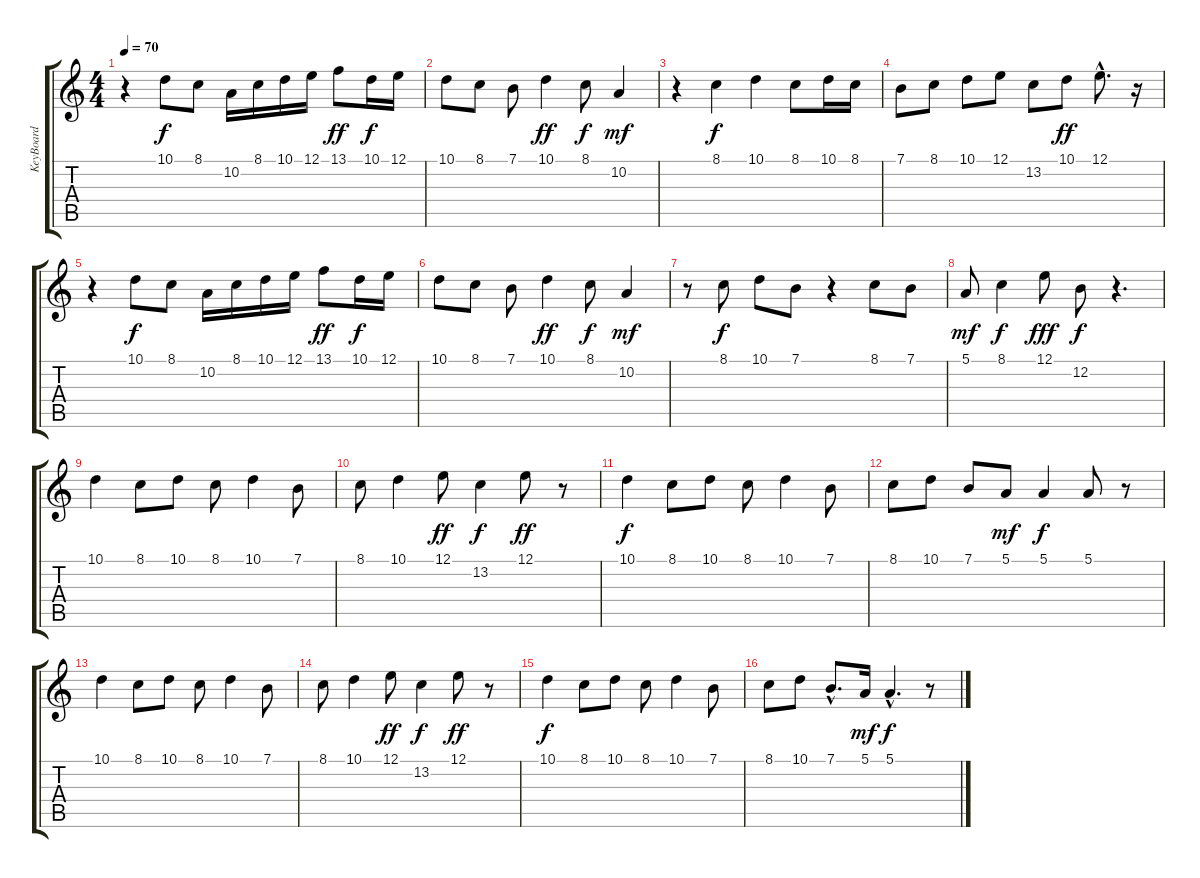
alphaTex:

\track ("KeyBoard" "KeyBoard") {instrument recorder}
\staff {score tabs}
\tuning (E4 B3 G3 D3 A2 E2) {hide}
\ts (4 4)
\tempo 70
\clef g2
\ks c
r.4{dy f} 10.1.8 8.1.8 10.2.16 8.1.16 10.1.16 12.1.16 13.1.8{dy ff} 10.1.16{dy f} 12.1.16 |
10.1.8 8.1.8 7.1.8 10.1.4{dy ff} 8.1.8{dy f} 10.2.4{dy mf} |
r.4 8.1.4{dy f} 10.1.4 8.1.8 10.1.16 8.1.16 |
7.1.8 8.1.8 10.1.8 12.1.8 13.2.8 10.1.8{dy ff} 12.1{hac}.8{d} r.16 |
r.4 10.1.8{dy f} 8.1.8 10.2.16 8.1.16 10.1.16 12.1.16 13.1.8{dy ff} 10.1.16{dy f} 12.1.16 |
10.1.8 8.1.8 7.1.8 10.1.4{dy ff} 8.1.8{dy f} 10.2.4{dy mf} |
r.8 8.1.8{dy f} 10.1.8 7.1.8 r.4 8.1.8 7.1.8 |
5.1.8{dy mf} 8.1.4{dy f} 12.1.8{dy fff} 12.2.8{dy f} r.4{d} |
10.1.4 8.1.8 10.1.8 8.1.8 10.1.4 7.1.8 |
8.1.8 10.1.4 12.1.8{dy ff} 13.2.4{dy f} 12.1.8{dy ff} r.8 |
10.1.4{dy f} 8.1.8 10.1.8 8.1.8 10.1.4 7.1.8 |
8.1.8 10.1.8 7.1.8 5.1.8{dy mf} 5.1.4{dy f} 5.1.8 r.8 |
10.1.4 8.1.8 10.1.8 8.1.8 10.1.4 7.1.8 |
8.1.8 10.1.4 12.1.8{dy ff} 13.2.4{dy f} 12.1.8{dy ff} r.8 |
10.1.4{dy f} 8.1.8 10.1.8 8.1.8 10.1.4 7.1.8 |
8.1.8 10.1.8 7.1{hac}.8{d} 5.1.16{dy mf} 5.1{hac}.4{d dy f} r.8
